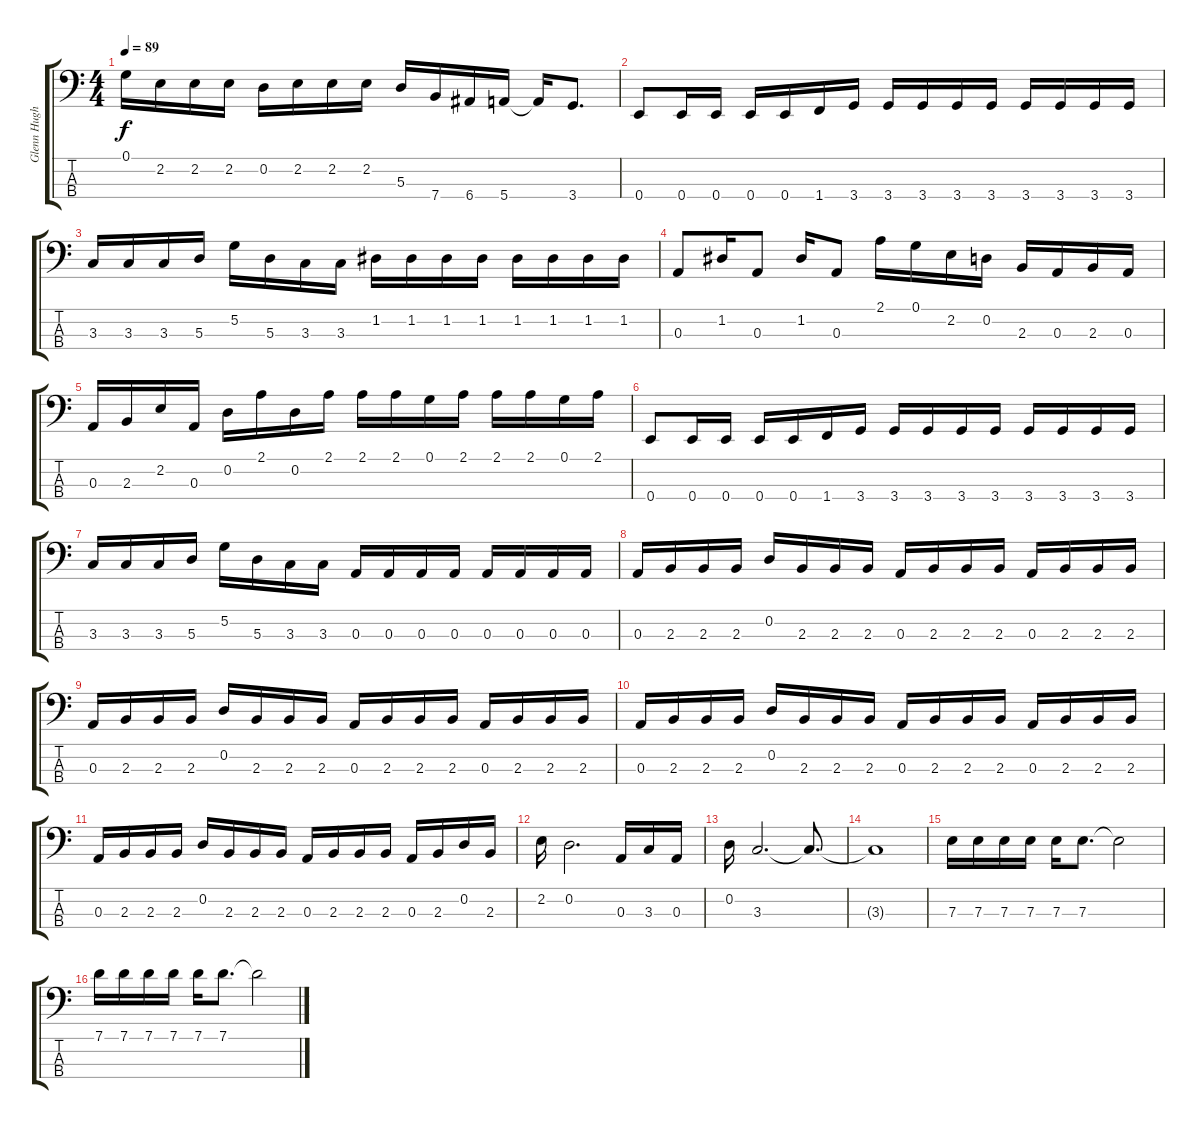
\track ("Glenn Hughes" "Glenn Hugh") {instrument electricbasspick}
\staff {score tabs}
\tuning (G2 D2 A1 E1) {hide}
\ts (4 4)
\tempo 89
\clef f4
\ks c
0.1.16{dy f} 2.2.16 2.2.16 2.2.16 0.2.16 2.2.16 2.2.16 2.2.16 5.3.16 7.4.16 6.4.16 5.4.16 5.4{t}.16 3.4.8{d} |
0.4.8 0.4.16 0.4.16 0.4.16 0.4.16 1.4.16 3.4.16 3.4.16 3.4.16 3.4.16 3.4.16 3.4.16 3.4.16 3.4.16 3.4.16 |
3.3.16 3.3.16 3.3.16 5.3.16 5.2.16 5.3.16 3.3.16 3.3.16 1.2.16 1.2.16 1.2.16 1.2.16 1.2.16 1.2.16 1.2.16 1.2.16 |
0.3.8 1.2.16 0.3.8 1.2.16 0.3.8 2.1.16 0.1.16 2.2.16 0.2.16 2.3.16 0.3.16 2.3.16 0.3.16 |
0.3.16 2.3.16 2.2.16 0.3.16 0.2.16 2.1.16 0.2.16 2.1.16 2.1.16 2.1.16 0.1.16 2.1.16 2.1.16 2.1.16 0.1.16 2.1.16 |
0.4.8 0.4.16 0.4.16 0.4.16 0.4.16 1.4.16 3.4.16 3.4.16 3.4.16 3.4.16 3.4.16 3.4.16 3.4.16 3.4.16 3.4.16 |
3.3.16 3.3.16 3.3.16 5.3.16 5.2.16 5.3.16 3.3.16 3.3.16 0.3.16 0.3.16 0.3.16 0.3.16 0.3.16 0.3.16 0.3.16 0.3.16 |
0.3.16 2.3.16 2.3.16 2.3.16 0.2.16 2.3.16 2.3.16 2.3.16 0.3.16 2.3.16 2.3.16 2.3.16 0.3.16 2.3.16 2.3.16 2.3.16 |
0.3.16 2.3.16 2.3.16 2.3.16 0.2.16 2.3.16 2.3.16 2.3.16 0.3.16 2.3.16 2.3.16 2.3.16 0.3.16 2.3.16 2.3.16 2.3.16 |
0.3.16 2.3.16 2.3.16 2.3.16 0.2.16 2.3.16 2.3.16 2.3.16 0.3.16 2.3.16 2.3.16 2.3.16 0.3.16 2.3.16 2.3.16 2.3.16 |
0.3.16 2.3.16 2.3.16 2.3.16 0.2.16 2.3.16 2.3.16 2.3.16 0.3.16 2.3.16 2.3.16 2.3.16 0.3.16 2.3.16 0.2.16 2.3.16 |
2.2.16 0.2.2{d} 0.3.16 3.3.16 0.3.16 |
0.2.16 3.3.2{d} 3.3{t}.8{d} |
3.3{t}.1 |
7.3.16 7.3.16 7.3.16 7.3.16 7.3.16 7.3.8{d} 7.3{t}.2 |
7.1.16 7.1.16 7.1.16 7.1.16 7.1.16 7.1.8{d} 7.1{t}.2
